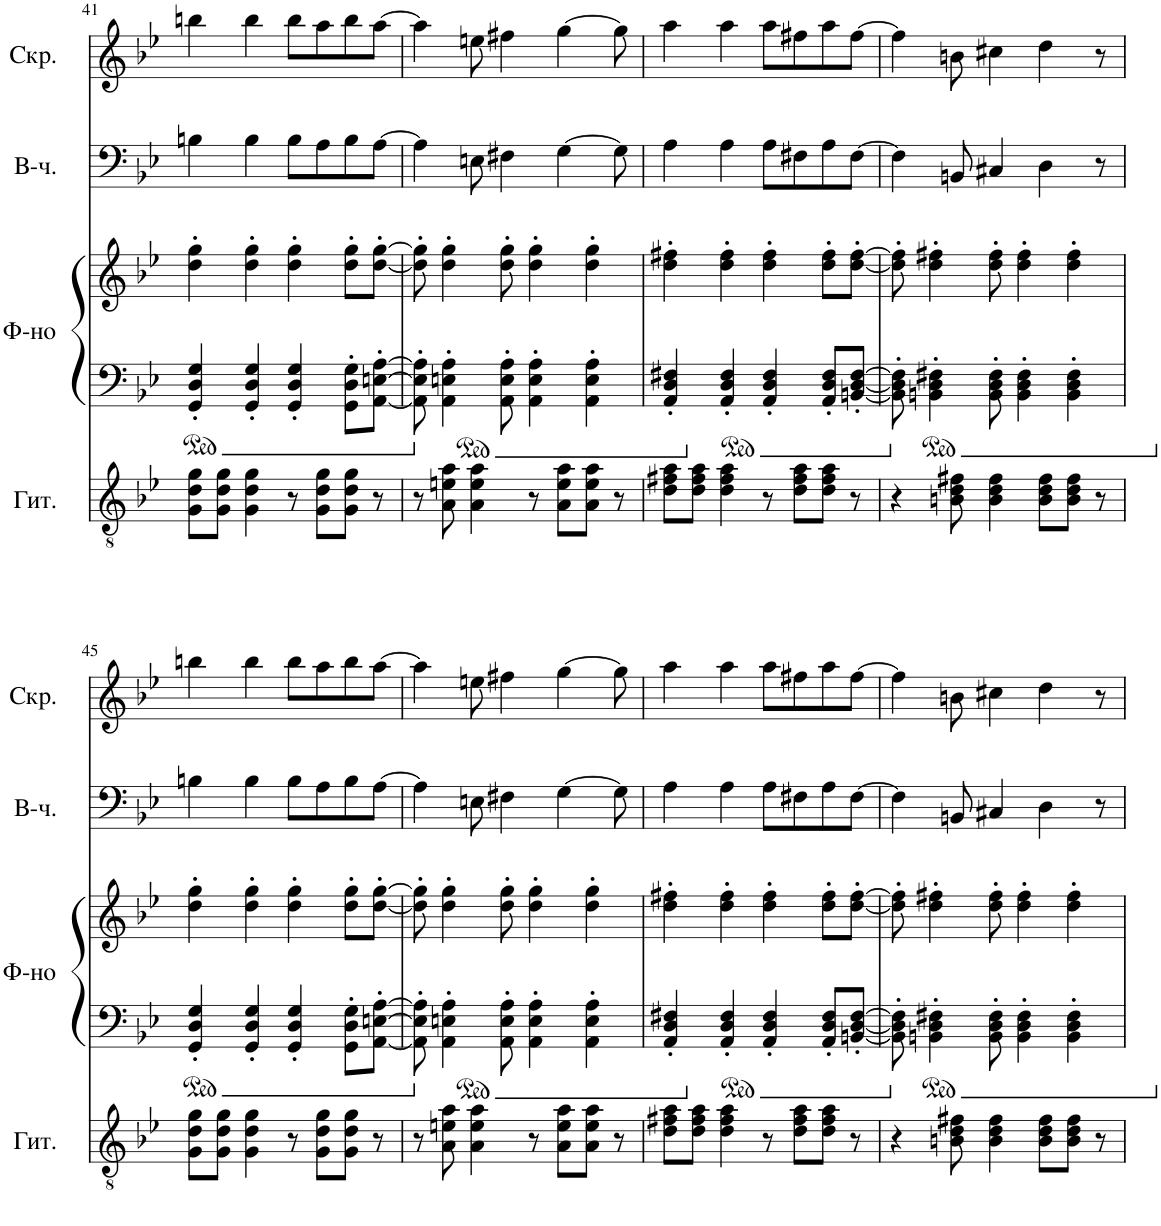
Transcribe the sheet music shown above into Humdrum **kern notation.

**kern	**kern	**kern	**kern	**kern
*part4	*part3	*part3	*part2	*part1
*staff5	*staff4	*staff3	*staff2	*staff1
*I"Акустическая гитара	*I"Фортепиано	*	*I"Виолончель	*I"Скрипка
!!LO:PB:g=z
*clefGv2	*clefF4	*clefG2	*clefF4	*clefG2
*k[b-e-]	*k[b-e-]	*k[b-e-]	*k[b-e-]	*k[b-e-]
*M4/4	*M4/4	*M4/4	*M4/4	*M4/4
=41	=41	=41	=41	=41
8G\ 8d\ 8g\L	4GG/' 4D/' 4G/'	4dd\' 4gg\'	4Bn\	4bbn\
8G\ 8d\ 8g\J	.	.	.	.
4G\ 4d\ 4g\	4GG/' 4D/' 4G/'	4dd\' 4gg\'	4B\	4bb\
8r	4GG/' 4D/' 4G/'	4dd\' 4gg\'	8B\L	8bb\L
8G\ 8d\ 8g\L	.	.	8A\	8aa\
8G\ 8d\ 8g\J	8GG\' 8D\' 8G\'L	8dd\' 8gg\'L	8B\	8bb\
8r	[8AA\' [8En\' [8A\'J	[8dd\' [8gg\'J	[8A\J	[8aa\J
=42	=42	=42	=42	=42
8r	8AA\]' 8E\]' 8A\]'	8dd\]' 8gg\]'	4A\]	4aa\]
8A\ 8en\ 8a\	4AA\' 4En\' 4A\'	4dd\' 4gg\'	.	.
4A\ 4e\ 4a\	.	.	8En\	8een\
.	8AA\' 8E\' 8A\'	8dd\' 8gg\'	4F#X\	4ff#X\
8r	4AA\' 4E\' 4A\'	4dd\' 4gg\'	.	.
8A\ 8e\ 8a\L	.	.	[4G\	[4gg\
8A\ 8e\ 8a\J	4AA\' 4E\' 4A\'	4dd\' 4gg\'	.	.
8r	.	.	8G\]	8gg\]
=43	=43	=43	=43	=43
8d\ 8f#X\ 8a\L	4AA/' 4D/' 4F#X/'	4dd\' 4ff#X\'	4A\	4aa\
8d\ 8f#\ 8a\J	.	.	.	.
4d\ 4f#\ 4a\	4AA/' 4D/' 4F#/'	4dd\' 4ff#\'	4A\	4aa\
8r	4AA/' 4D/' 4F#/'	4dd\' 4ff#\'	8A\L	8aa\L
8d\ 8f#\ 8a\L	.	.	8F#X\	8ff#X\
8d\ 8f#\ 8a\J	8AA/' 8D/' 8F#/'L	8dd\' 8ff#\'L	8A\	8aa\
8r	[8BBn/' [8D/' [8F#/'J	[8dd\' [8ff#\'J	[8F#\J	[8ff#\J
=44	=44	=44	=44	=44
4r	8BB\]' 8D\]' 8F#\]'	8dd\]' 8ff#\]'	4F#\]	4ff#\]
.	4BBn\' 4D\' 4F#X\'	4dd\' 4ff#X\'	.	.
8Bn\ 8d\ 8f#X\	.	.	8BBn/	8bn\
4B\ 4d\ 4f#\	8BB\' 8D\' 8F#\'	8dd\' 8ff#\'	4C#X/	4cc#X\
.	4BB\' 4D\' 4F#\'	4dd\' 4ff#\'	.	.
8B\ 8d\ 8f#\L	.	.	4D\	4dd\
8B\ 8d\ 8f#\J	4BB\' 4D\' 4F#\'	4dd\' 4ff#\'	.	.
8r	.	.	8r	8r
!!LO:LB:g=z
=45	=45	=45	=45	=45
8G\ 8d\ 8g\L	4GG/' 4D/' 4G/'	4dd\' 4gg\'	4Bn\	4bbn\
8G\ 8d\ 8g\J	.	.	.	.
4G\ 4d\ 4g\	4GG/' 4D/' 4G/'	4dd\' 4gg\'	4B\	4bb\
8r	4GG/' 4D/' 4G/'	4dd\' 4gg\'	8B\L	8bb\L
8G\ 8d\ 8g\L	.	.	8A\	8aa\
8G\ 8d\ 8g\J	8GG\' 8D\' 8G\'L	8dd\' 8gg\'L	8B\	8bb\
8r	[8AA\' [8En\' [8A\'J	[8dd\' [8gg\'J	[8A\J	[8aa\J
=46	=46	=46	=46	=46
8r	8AA\]' 8E\]' 8A\]'	8dd\]' 8gg\]'	4A\]	4aa\]
8A\ 8en\ 8a\	4AA\' 4En\' 4A\'	4dd\' 4gg\'	.	.
4A\ 4e\ 4a\	.	.	8En\	8een\
.	8AA\' 8E\' 8A\'	8dd\' 8gg\'	4F#X\	4ff#X\
8r	4AA\' 4E\' 4A\'	4dd\' 4gg\'	.	.
8A\ 8e\ 8a\L	.	.	[4G\	[4gg\
8A\ 8e\ 8a\J	4AA\' 4E\' 4A\'	4dd\' 4gg\'	.	.
8r	.	.	8G\]	8gg\]
=47	=47	=47	=47	=47
8d\ 8f#X\ 8a\L	4AA/' 4D/' 4F#X/'	4dd\' 4ff#X\'	4A\	4aa\
8d\ 8f#\ 8a\J	.	.	.	.
4d\ 4f#\ 4a\	4AA/' 4D/' 4F#/'	4dd\' 4ff#\'	4A\	4aa\
8r	4AA/' 4D/' 4F#/'	4dd\' 4ff#\'	8A\L	8aa\L
8d\ 8f#\ 8a\L	.	.	8F#X\	8ff#X\
8d\ 8f#\ 8a\J	8AA/' 8D/' 8F#/'L	8dd\' 8ff#\'L	8A\	8aa\
8r	[8BBn/' [8D/' [8F#/'J	[8dd\' [8ff#\'J	[8F#\J	[8ff#\J
=48	=48	=48	=48	=48
4r	8BB\]' 8D\]' 8F#\]'	8dd\]' 8ff#\]'	4F#\]	4ff#\]
.	4BBn\' 4D\' 4F#X\'	4dd\' 4ff#X\'	.	.
8Bn\ 8d\ 8f#X\	.	.	8BBn/	8bn\
4B\ 4d\ 4f#\	8BB\' 8D\' 8F#\'	8dd\' 8ff#\'	4C#X/	4cc#X\
.	4BB\' 4D\' 4F#\'	4dd\' 4ff#\'	.	.
8B\ 8d\ 8f#\L	.	.	4D\	4dd\
8B\ 8d\ 8f#\J	4BB\' 4D\' 4F#\'	4dd\' 4ff#\'	.	.
8r	.	.	8r	8r
=	=	=	=	=
*-	*-	*-	*-	*-
